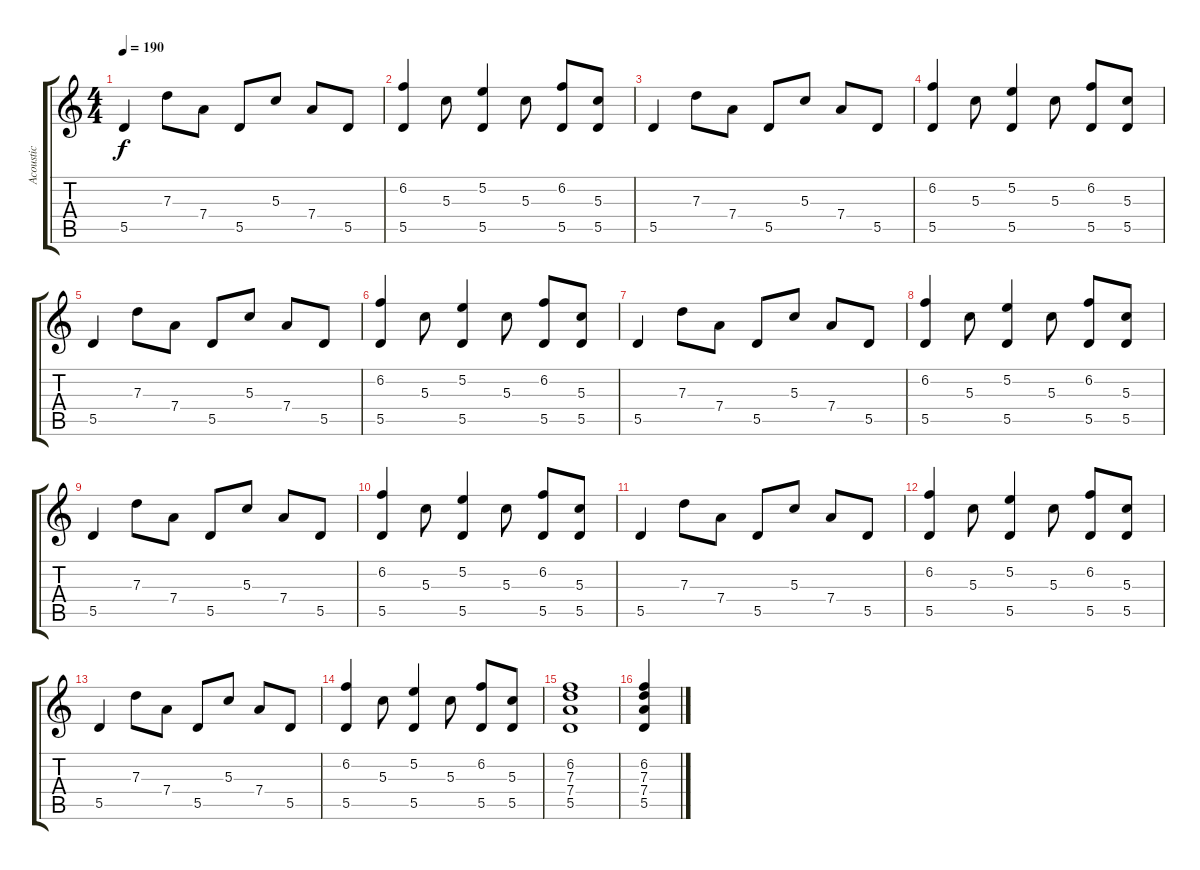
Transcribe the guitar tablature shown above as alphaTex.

\track ("Acoustic" "Acoustic") {instrument acousticguitarnylon}
\staff {score tabs}
\tuning (E4 B3 G3 D3 A2 E2) {hide}
\ts (4 4)
\tempo 190
\clef g2
\ks c
5.5.4{dy f} 7.3.8 7.4.8 5.5.8 5.3.8 7.4.8 5.5.8 |
(6.2 5.5).4 5.3.8 (5.2 5.5).4 5.3.8 (6.2 5.5).8 (5.3 5.5).8 |
5.5.4 7.3.8 7.4.8 5.5.8 5.3.8 7.4.8 5.5.8 |
(6.2 5.5).4 5.3.8 (5.2 5.5).4 5.3.8 (6.2 5.5).8 (5.3 5.5).8 |
5.5.4 7.3.8 7.4.8 5.5.8 5.3.8 7.4.8 5.5.8 |
(6.2 5.5).4 5.3.8 (5.2 5.5).4 5.3.8 (6.2 5.5).8 (5.3 5.5).8 |
5.5.4 7.3.8 7.4.8 5.5.8 5.3.8 7.4.8 5.5.8 |
(6.2 5.5).4 5.3.8 (5.2 5.5).4 5.3.8 (6.2 5.5).8 (5.3 5.5).8 |
5.5.4 7.3.8 7.4.8 5.5.8 5.3.8 7.4.8 5.5.8 |
(6.2 5.5).4 5.3.8 (5.2 5.5).4 5.3.8 (6.2 5.5).8 (5.3 5.5).8 |
5.5.4 7.3.8 7.4.8 5.5.8 5.3.8 7.4.8 5.5.8 |
(6.2 5.5).4 5.3.8 (5.2 5.5).4 5.3.8 (6.2 5.5).8 (5.3 5.5).8 |
5.5.4 7.3.8 7.4.8 5.5.8 5.3.8 7.4.8 5.5.8 |
(6.2 5.5).4 5.3.8 (5.2 5.5).4 5.3.8 (6.2 5.5).8 (5.3 5.5).8 |
(6.2 7.3 7.4 5.5).1 |
(6.2 7.3 7.4 5.5).4
